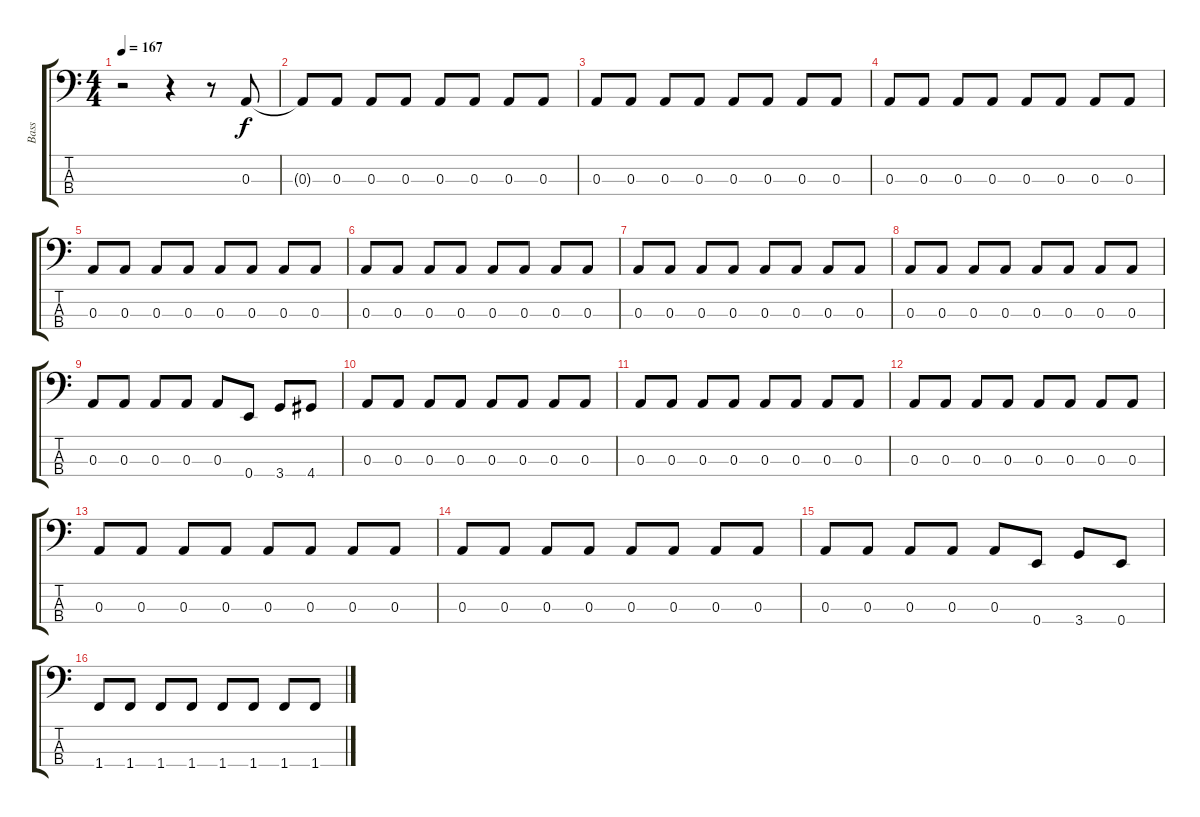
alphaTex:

\track ("Bass" "Bass") {instrument electricbasspick}
\staff {score tabs}
\tuning (G2 D2 A1 E1) {hide}
\ts (4 4)
\tempo 167
\clef f4
\ks c
r.2{dy f instrument electricbasspick} r.4 r.8 0.3.8 |
0.3{t}.8 0.3.8 0.3.8 0.3.8 0.3.8 0.3.8 0.3.8 0.3.8 |
0.3.8 0.3.8 0.3.8 0.3.8 0.3.8 0.3.8 0.3.8 0.3.8 |
0.3.8 0.3.8 0.3.8 0.3.8 0.3.8 0.3.8 0.3.8 0.3.8 |
0.3.8 0.3.8 0.3.8 0.3.8 0.3.8 0.3.8 0.3.8 0.3.8 |
0.3.8 0.3.8 0.3.8 0.3.8 0.3.8 0.3.8 0.3.8 0.3.8 |
0.3.8 0.3.8 0.3.8 0.3.8 0.3.8 0.3.8 0.3.8 0.3.8 |
0.3.8 0.3.8 0.3.8 0.3.8 0.3.8 0.3.8 0.3.8 0.3.8 |
0.3.8 0.3.8 0.3.8 0.3.8 0.3.8 0.4.8 3.4.8 4.4.8 |
0.3.8 0.3.8 0.3.8 0.3.8 0.3.8 0.3.8 0.3.8 0.3.8 |
0.3.8 0.3.8 0.3.8 0.3.8 0.3.8 0.3.8 0.3.8 0.3.8 |
0.3.8 0.3.8 0.3.8 0.3.8 0.3.8 0.3.8 0.3.8 0.3.8 |
0.3.8 0.3.8 0.3.8 0.3.8 0.3.8 0.3.8 0.3.8 0.3.8 |
0.3.8 0.3.8 0.3.8 0.3.8 0.3.8 0.3.8 0.3.8 0.3.8 |
0.3.8 0.3.8 0.3.8 0.3.8 0.3.8 0.4.8 3.4.8 0.4.8 |
1.4.8 1.4.8 1.4.8 1.4.8 1.4.8 1.4.8 1.4.8 1.4.8
